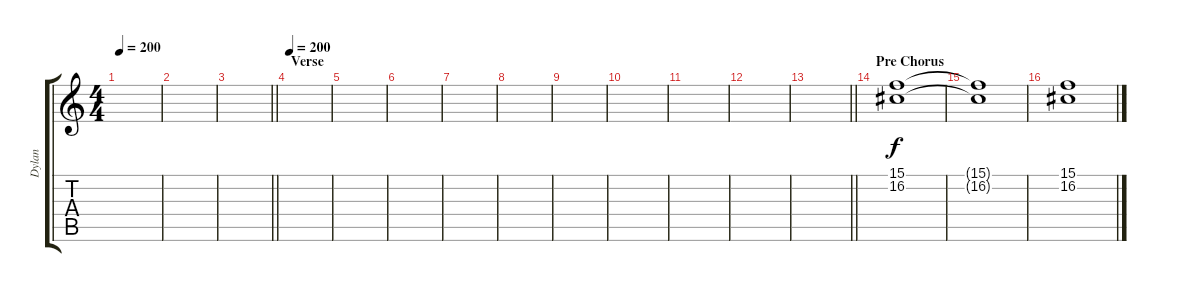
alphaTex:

\track ("Dylan" "Dylan") {instrument lead1square}
\staff {score tabs}
\tuning (D4 A3 F3 C3 G2 D2) {hide}
\ts (4 4)
\tempo 200
\clef g2
\ks c
|
|
\barLineRight lightlight
|
\section ("" "Verse")
\tempo 200
|
|
|
|
|
|
|
|
|
\barLineRight lightlight
|
\section ("" "Pre Chorus")
(15.1 16.2).1{dy f} |
(15.1{t} 16.2{t}).1 |
(15.1 16.2).1
